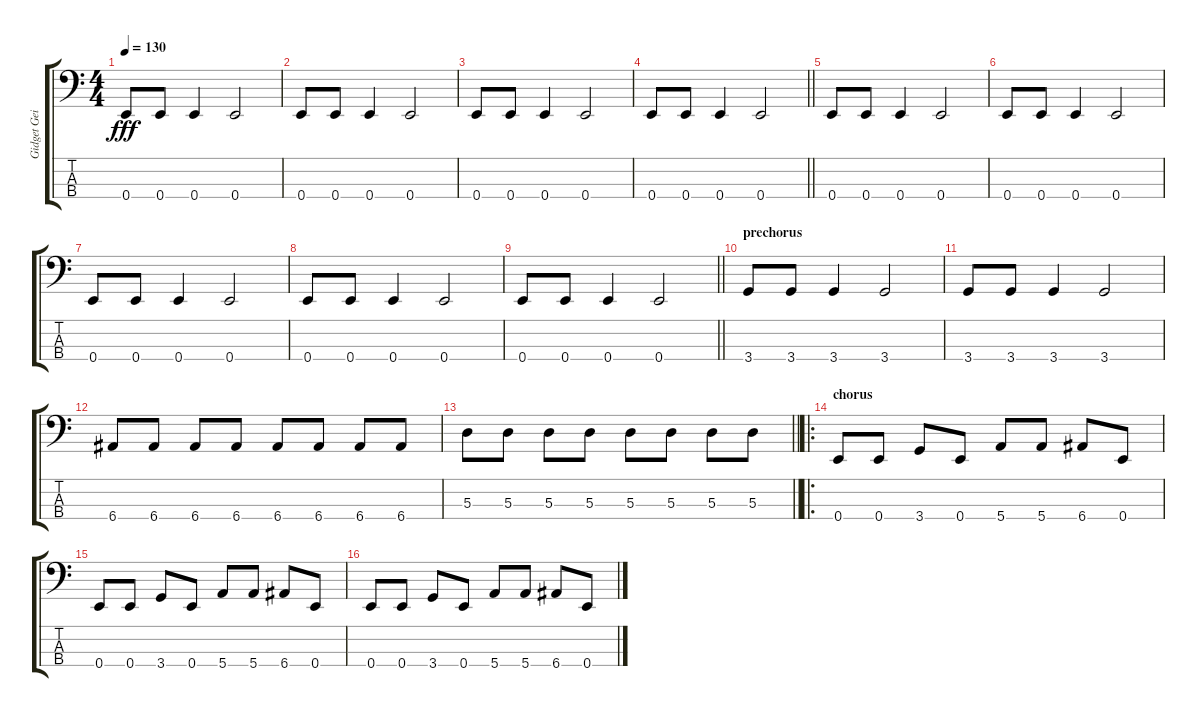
\track ("Gidget Gein" "Gidget Gei") {instrument electricbasspick}
\staff {score tabs}
\tuning (G2 D2 A1 E1) {hide}
\ts (4 4)
\tempo 130
\clef f4
\ks c
0.4.8{dy fff} 0.4.8 0.4.4 0.4.2 |
0.4.8 0.4.8 0.4.4 0.4.2 |
0.4.8 0.4.8 0.4.4 0.4.2 |
\barLineRight lightlight
0.4.8 0.4.8 0.4.4 0.4.2 |
0.4.8 0.4.8 0.4.4 0.4.2 |
0.4.8 0.4.8 0.4.4 0.4.2 |
0.4.8 0.4.8 0.4.4 0.4.2 |
0.4.8 0.4.8 0.4.4 0.4.2 |
\barLineRight lightlight
0.4.8 0.4.8 0.4.4 0.4.2 |
\section ("" "prechorus")
3.4.8 3.4.8 3.4.4 3.4.2 |
3.4.8 3.4.8 3.4.4 3.4.2 |
6.4.8 6.4.8 6.4.8 6.4.8 6.4.8 6.4.8 6.4.8 6.4.8 |
\barLineRight lightlight
5.3.8 5.3.8 5.3.8 5.3.8 5.3.8 5.3.8 5.3.8 5.3.8 |
\ro
\section ("" "chorus")
0.4.8 0.4.8 3.4.8 0.4.8 5.4.8 5.4.8 6.4.8 0.4.8 |
0.4.8 0.4.8 3.4.8 0.4.8 5.4.8 5.4.8 6.4.8 0.4.8 |
0.4.8 0.4.8 3.4.8 0.4.8 5.4.8 5.4.8 6.4.8 0.4.8
